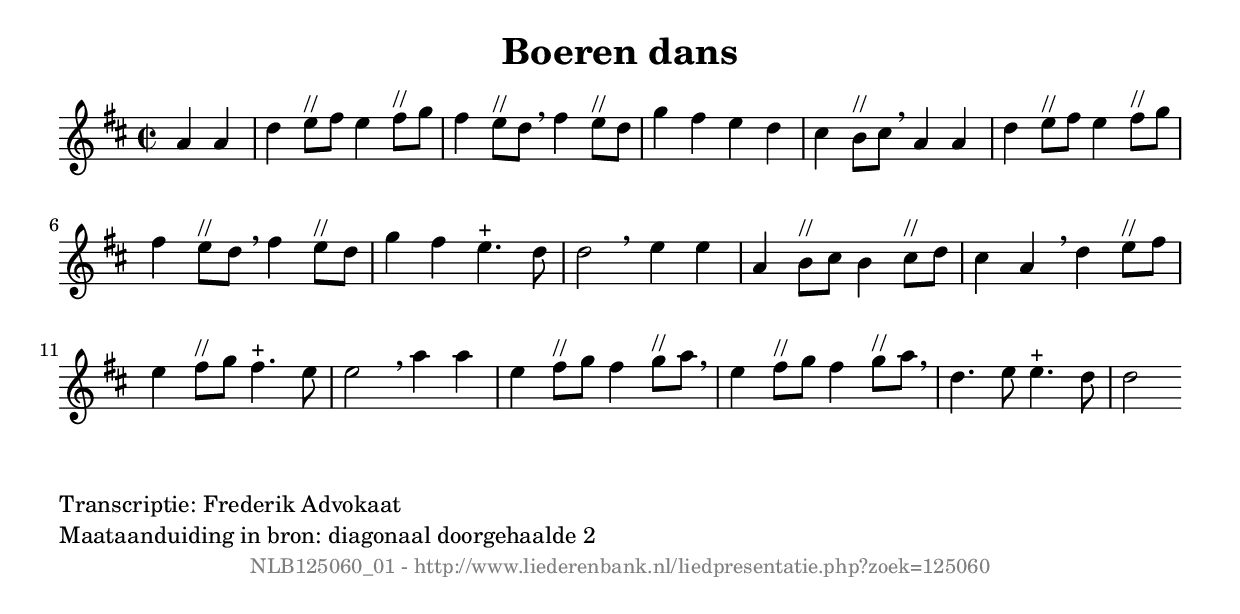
%
% produced by wce2krn 1.64 (7 June 2014)
%
\version"2.16"
#(append! paper-alist '(("long" . (cons (* 210 mm) (* 2000 mm)))))
#(set-default-paper-size "long")
sb = {\breathe}
mBreak = {\breathe }
bBreak = {\breathe }
x = {\once\override NoteHead #'style = #'cross }
gl=\glissando
itime={\override Staff.TimeSignature #'stencil = ##f }
ficta = {\once\set suggestAccidentals = ##t}
fine = {\once\override Score.RehearsalMark #'self-alignment-X = #1 \mark \markup {\italic{Fine}}}
dc = {\once\override Score.RehearsalMark #'self-alignment-X = #1 \mark \markup {\italic{D.C.}}}
dcf = {\once\override Score.RehearsalMark #'self-alignment-X = #1 \mark \markup {\italic{D.C. al Fine}}}
dcc = {\once\override Score.RehearsalMark #'self-alignment-X = #1 \mark \markup {\italic{D.C. al Coda}}}
ds = {\once\override Score.RehearsalMark #'self-alignment-X = #1 \mark \markup {\italic{D.S.}}}
dsf = {\once\override Score.RehearsalMark #'self-alignment-X = #1 \mark \markup {\italic{D.S. al Fine}}}
dsc = {\once\override Score.RehearsalMark #'self-alignment-X = #1 \mark \markup {\italic{D.S. al Coda}}}
pv = {\set Score.repeatCommands = #'((volta "1"))}
sv = {\set Score.repeatCommands = #'((volta "2"))}
tv = {\set Score.repeatCommands = #'((volta "3"))}
qv = {\set Score.repeatCommands = #'((volta "4"))}
xv = {\set Score.repeatCommands = #'((volta #f))}
\header{ tagline = ""
title = "Boeren dans"
}
\score {{
\key d \major
\relative g'
{
\set melismaBusyProperties = #'()
\partial 32*16
\time 2/2
\tempo 4=120
\override Score.MetronomeMark #'transparent = ##t
\override Score.RehearsalMark #'break-visibility = #(vector #t #t #f)
a4 a | d e8^"//" fis e4 fis8^"//" g fis4 e8^"//" d \sb fis4 e8^"//" d g4 fis e d cis b8^"//" cis \mBreak
a4 a | d e8^"//" fis e4 fis8^"//" g fis4 e8^"//" d \sb fis4 e8^"//" d g4 fis e4.^"+" d8 d2 \bar ":|:" \bBreak
e4 e | a, b8^"//" cis b4 cis8^"//" d cis4 a \sb d e8^"//" fis e4 fis8^"//" g fis4.^"+" e8 e2 \mBreak
a4 a | e fis8^"//" g fis4 g8^"//" a \sb e4 fis8^"//" g fis4 g8^"//" a \sb d,4. e8 e4.^"+" d8 d2 \bar ":|"
 }}
 \midi { }
 \layout {
            indent = 0.0\cm
}
}
\markup { \wordwrap-string #" 
Transcriptie: Frederik Advokaat

Maataanduiding in bron: diagonaal doorgehaalde 2
"}
\markup { \vspace #0 } \markup { \with-color #grey \fill-line { \center-column { \smaller "NLB125060_01 - http://www.liederenbank.nl/liedpresentatie.php?zoek=125060" } } }
